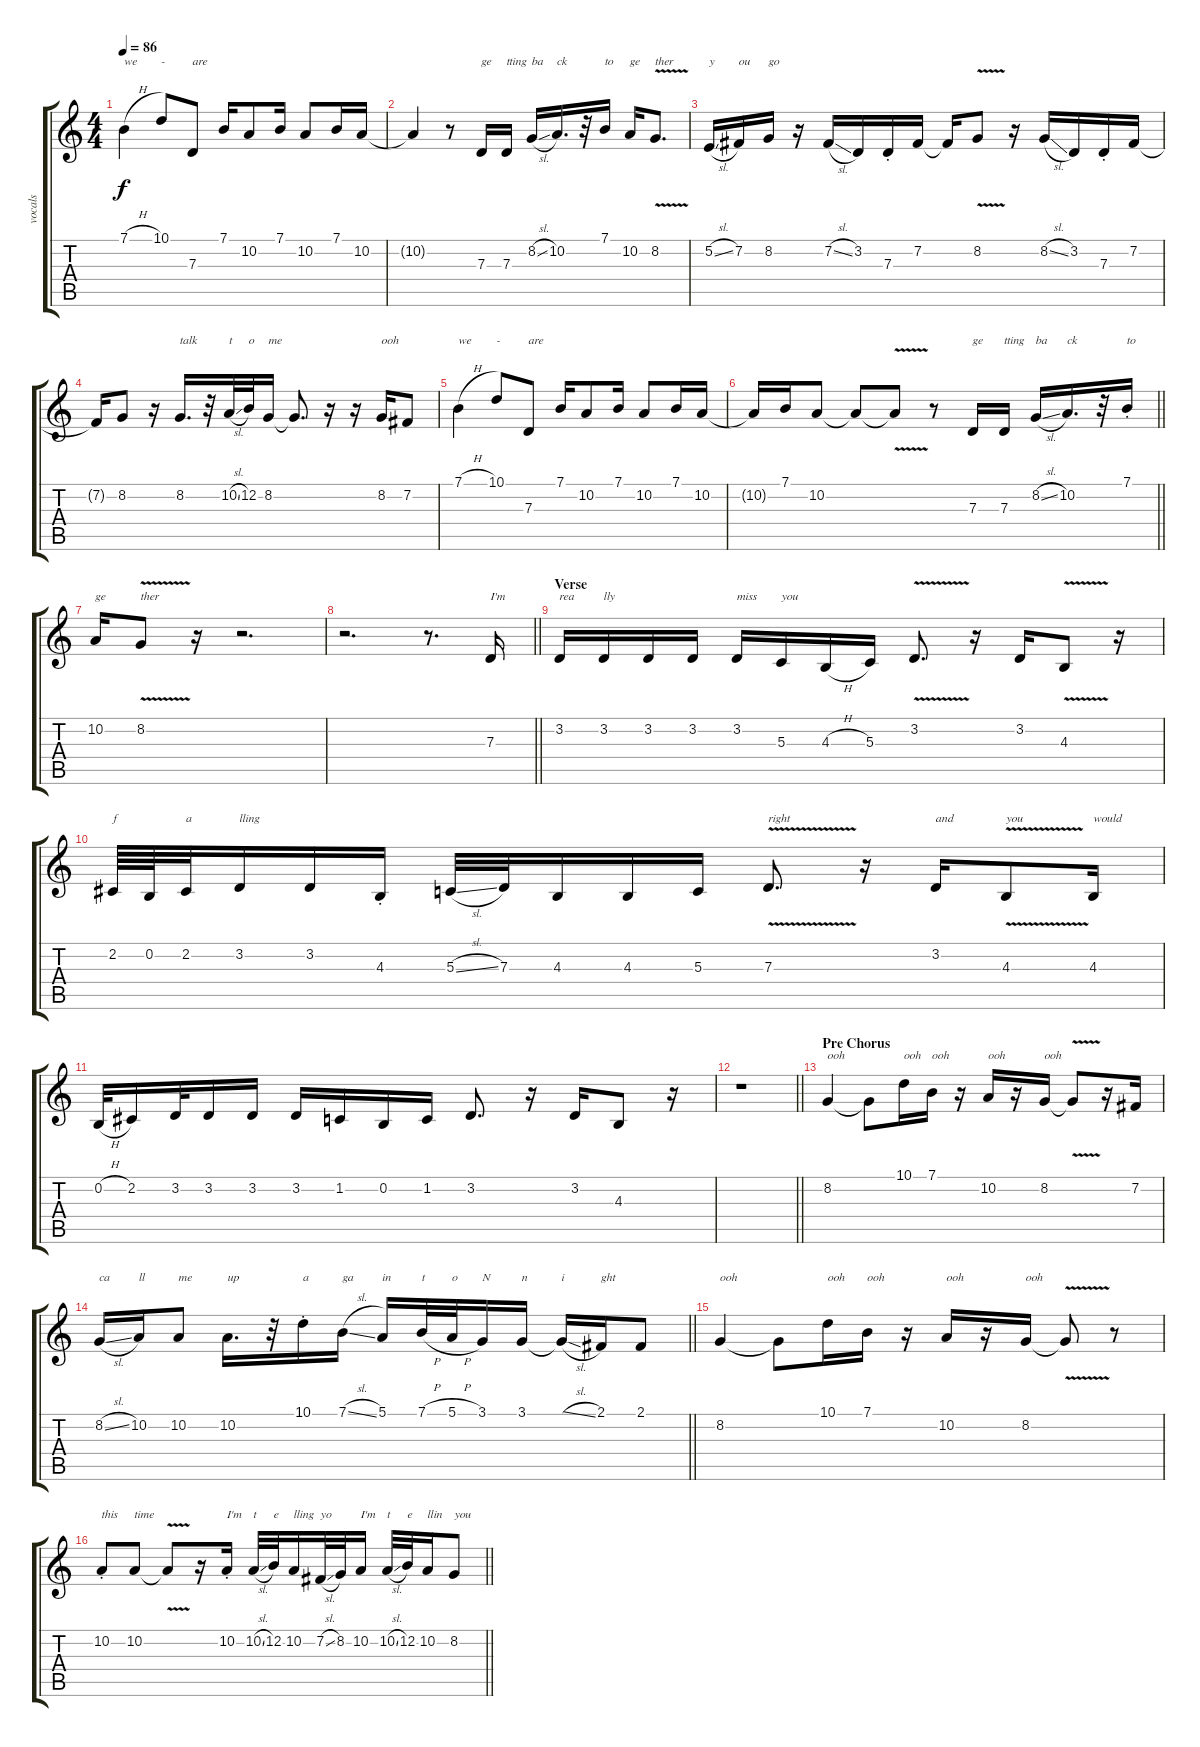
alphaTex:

\track ("vocals" "vocals") {instrument lead2sawtooth}
\staff {score tabs}
\tuning (E4 B3 G3 D3 A2 E2) {hide}
\ts (4 4)
\tempo 86
\clef g2
\ks c
7.1{h}.4{txt "we" dy f} 10.1.8{txt "-"} 7.3.8{txt "are"} 7.1.16 10.2.8 7.1.16 10.2.8 7.1.16 10.2.16 |
10.2{t}.4 r.8 7.3.16{txt "ge"} 7.3.16{txt "tting"} 8.2{sl}.16{txt "ba"} 10.2.16{d txt "ck"} r.32 7.1.16{txt "to"} 10.2.16{txt "ge"} 8.2{v}.8{d txt "ther"} |
5.2{sl}.16{txt "y"} 7.2.16{txt "ou"} 8.2.16{txt "go"} r.16 7.2{sl}.16 3.2.16 7.3{st}.16 7.2.16 7.2{t}.16 8.2{v}.8 r.16 8.2{sl}.16 3.2.16 7.3{st}.16 7.2.16 |
7.2{t}.16 8.2.8 r.16 8.2.16{d txt "talk"} r.32 10.2{sl}.32{txt "t"} 12.2.32{txt "o"} 8.2.16{txt "me"} 8.2{t}.8{d} r.16 r.16 8.2.16{txt "ooh"} 7.2.8 |
7.1{h}.4{txt "we"} 10.1.8{txt "-"} 7.3.8{txt "are"} 7.1.16 10.2.8 7.1.16 10.2.8 7.1.16 10.2.16 |
\barLineRight lightlight
10.2{t}.16 7.1.16 10.2.8 10.2{t}.8 10.2{v t}.8 r.8 7.3.16{txt "ge"} 7.3.16{txt "tting"} 8.2{sl}.16{txt "ba"} 10.2.16{d txt "ck"} r.32 7.1{st}.16{txt "to"} |
10.2.16{txt "ge"} 8.2{v}.8{txt "ther"} r.16 r.2{d} |
\barLineRight lightlight
r.2{d} r.8{d} 7.3.16{txt "I'm"} |
\section ("" "Verse")
3.2.16{txt "rea"} 3.2.16{txt "lly"} 3.2.16 3.2.16 3.2.16{txt "miss"} 5.3.16{txt "you"} 4.3{h}.16 5.3.16 3.2{v}.8{d} r.16 3.2.16 4.3{v}.8 r.16 |
2.2.64{txt "f"} 0.2.64 2.2.32{txt "a"} 3.2.16{txt "lling"} 3.2.16 4.3{st}.16 5.3{sl}.32 7.3.32 4.3.16 4.3.16 5.3.16 7.3{v}.8{d txt "right"} r.16 3.2.16{txt "and"} 4.3{v}.8{txt "you"} 4.3.16{txt "would"} |
0.2{h}.32 2.2.16 3.2.32 3.2.16 3.2.16 3.2.16 1.2.16 0.2.16 1.2.16 3.2.8{d} r.16 3.2.16 4.3.8 r.16 |
\barLineRight lightlight
r.1 |
\section ("" "Pre Chorus")
8.2.4{txt "ooh"} 8.2{t}.8 10.1.16{txt "ooh"} 7.1.16{txt "ooh"} r.16 10.2.16{txt "ooh"} r.16 8.2.16{txt "ooh"} 8.2{v t}.8 r.16 7.2.16 |
\barLineRight lightlight
8.2{sl}.16{txt "ca"} 10.2.16{txt "ll"} 10.2.8{txt "me"} 10.2.16{d txt "up"} r.32 10.1{st}.16{txt "a"} 7.1{sl}.16{txt "ga"} 5.1.16{txt "in"} 7.1{h}.32{txt "t"} 5.1{h}.32{txt "o"} 3.1.16{txt "N"} 3.1.16{txt "n"} 3.1{sl t}.16{txt "i"} 2.1.16{txt "ght"} 2.1.8 |
8.2.4{txt "ooh"} 8.2{t}.8 10.1.16{txt "ooh"} 7.1.16{txt "ooh"} r.16 10.2.16{txt "ooh"} r.16 8.2.16{txt "ooh"} 8.2{v t}.8 r.8 |
\barLineRight lightlight
10.2{st}.8{txt "this"} 10.2.8{txt "time"} 10.2{v t}.8 r.16 10.2{st}.16{txt "I'm"} 10.2{sl}.32{txt "t"} 12.2.32{txt "e"} 10.2.16{txt "lling"} 7.2{sl}.32{txt "yo"} 8.2.32 10.2.16{txt "I'm"} 10.2{sl}.32{txt "t"} 12.2.32{txt "e"} 10.2.16{txt "llin"} 8.2.8{txt "you"}
